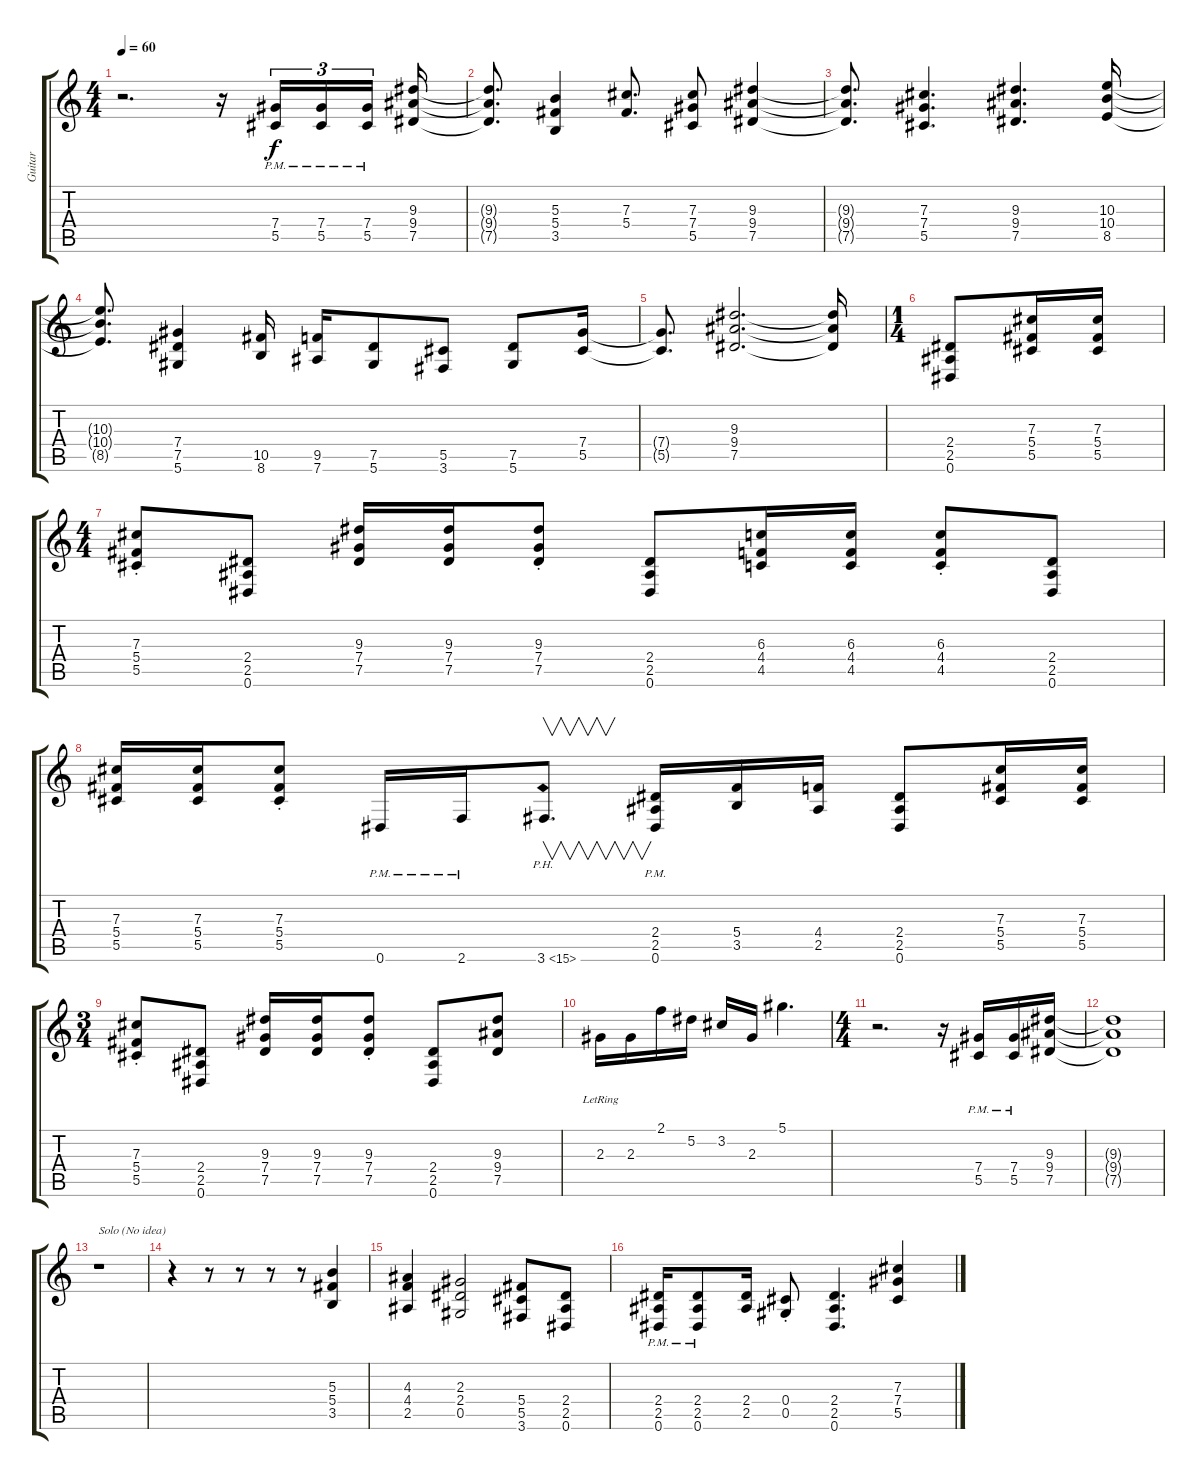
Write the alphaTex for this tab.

\track ("Guitar" "Guitar") {instrument distortionguitar}
\staff {score tabs}
\tuning (Eb4 Bb3 Gb3 Db3 Ab2 Eb2) {hide}
\ts (4 4)
\tempo 60
\clef g2
\ks c
r.2{d dy f} r.16 (7.4{pm} 5.5{pm}).16{tu (3 2)} (7.4{pm} 5.5{pm}).16{tu (3 2)} (7.4{pm} 5.5{pm}).16{tu (3 2) beam splitsecondary} (9.3 9.4 7.5).16 |
(9.3{t} 9.4{t} 7.5{t}).8{d} (5.3 5.4 3.5).4 (7.3 5.4).8{d} (7.3 7.4 5.5).8 (9.3 9.4 7.5).4 |
(9.3{t} 9.4{t} 7.5{t}).8{d} (7.3 7.4 5.5).4{d} (9.3 9.4 7.5).4{d} (10.3 10.4 8.5).16 |
(10.3{t} 10.4{t} 8.5{t}).8{d} (7.4 7.5 5.6).4 (10.5 8.6).16 (9.5 7.6).16 (7.5 5.6).8 (5.5 3.6).8 (7.5 5.6).8 (7.4 5.5).16 |
(7.4{t} 5.5{t}).8{d} (9.3 9.4 7.5).2{d} (9.3{t} 9.4{t} 7.5{t}).16 |
\ts (1 4)
(2.4 2.5 0.6).8 (7.3 5.4 5.5).16 (7.3 5.4 5.5).16 |
\ts (4 4)
(7.3{st} 5.4{st} 5.5{st}).8 (2.4 2.5 0.6).8 (9.3 7.4 7.5).16 (9.3 7.4 7.5).16 (9.3{st} 7.4{st} 7.5{st}).8 (2.4 2.5 0.6).8 (6.3 4.4 4.5).16 (6.3 4.4 4.5).16 (6.3{st} 4.4{st} 4.5{st}).8 (2.4 2.5 0.6).8 |
(7.3 5.4 5.5).16 (7.3 5.4 5.5).16 (7.3{st} 5.4{st} 5.5{st}).8 0.6{pm}.16 2.6{pm}.16 3.6{ph 12}.8{v d} (2.4{pm} 2.5{pm} 0.6{pm}).16 (5.4 3.5).16 (4.4 2.5).16 (2.4 2.5 0.6).8 (7.3 5.4 5.5).16 (7.3 5.4 5.5).16 |
\ts (3 4)
(7.3{st} 5.4{st} 5.5{st}).8 (2.4 2.5 0.6).8 (9.3 7.4 7.5).16 (9.3 7.4 7.5).16 (9.3{st} 7.4{st} 7.5{st}).8 (2.4 2.5 0.6).8 (9.3 9.4 7.5).8 |
2.3{lr}.16 2.3.16 2.1.16 5.2.16 3.2.16 2.3.16 5.1.4{d} |
\ts (4 4)
r.2{d} r.16 (7.4{pm} 5.5{pm}).16 (7.4{pm} 5.5{pm}).16 (9.3 9.4 7.5).16 |
(9.3{t} 9.4{t} 7.5{t}).1 |
r.1{txt "Solo (No idea)"} |
r.4 r.8 r.8 r.8 r.8 (5.3 5.4 3.5).4 |
(4.3 4.4 2.5).4 (2.3 2.4 0.5).2 (5.4 5.5 3.6).8 (2.4 2.5 0.6).8 |
(2.4{pm} 2.5{pm} 0.6{pm}).16 (2.4{pm} 2.5{pm} 0.6{pm}).8 (2.4 2.5).16 (0.4{st} 0.5{st}).8 (2.4 2.5 0.6).4{d} (7.3 7.4 5.5).4
